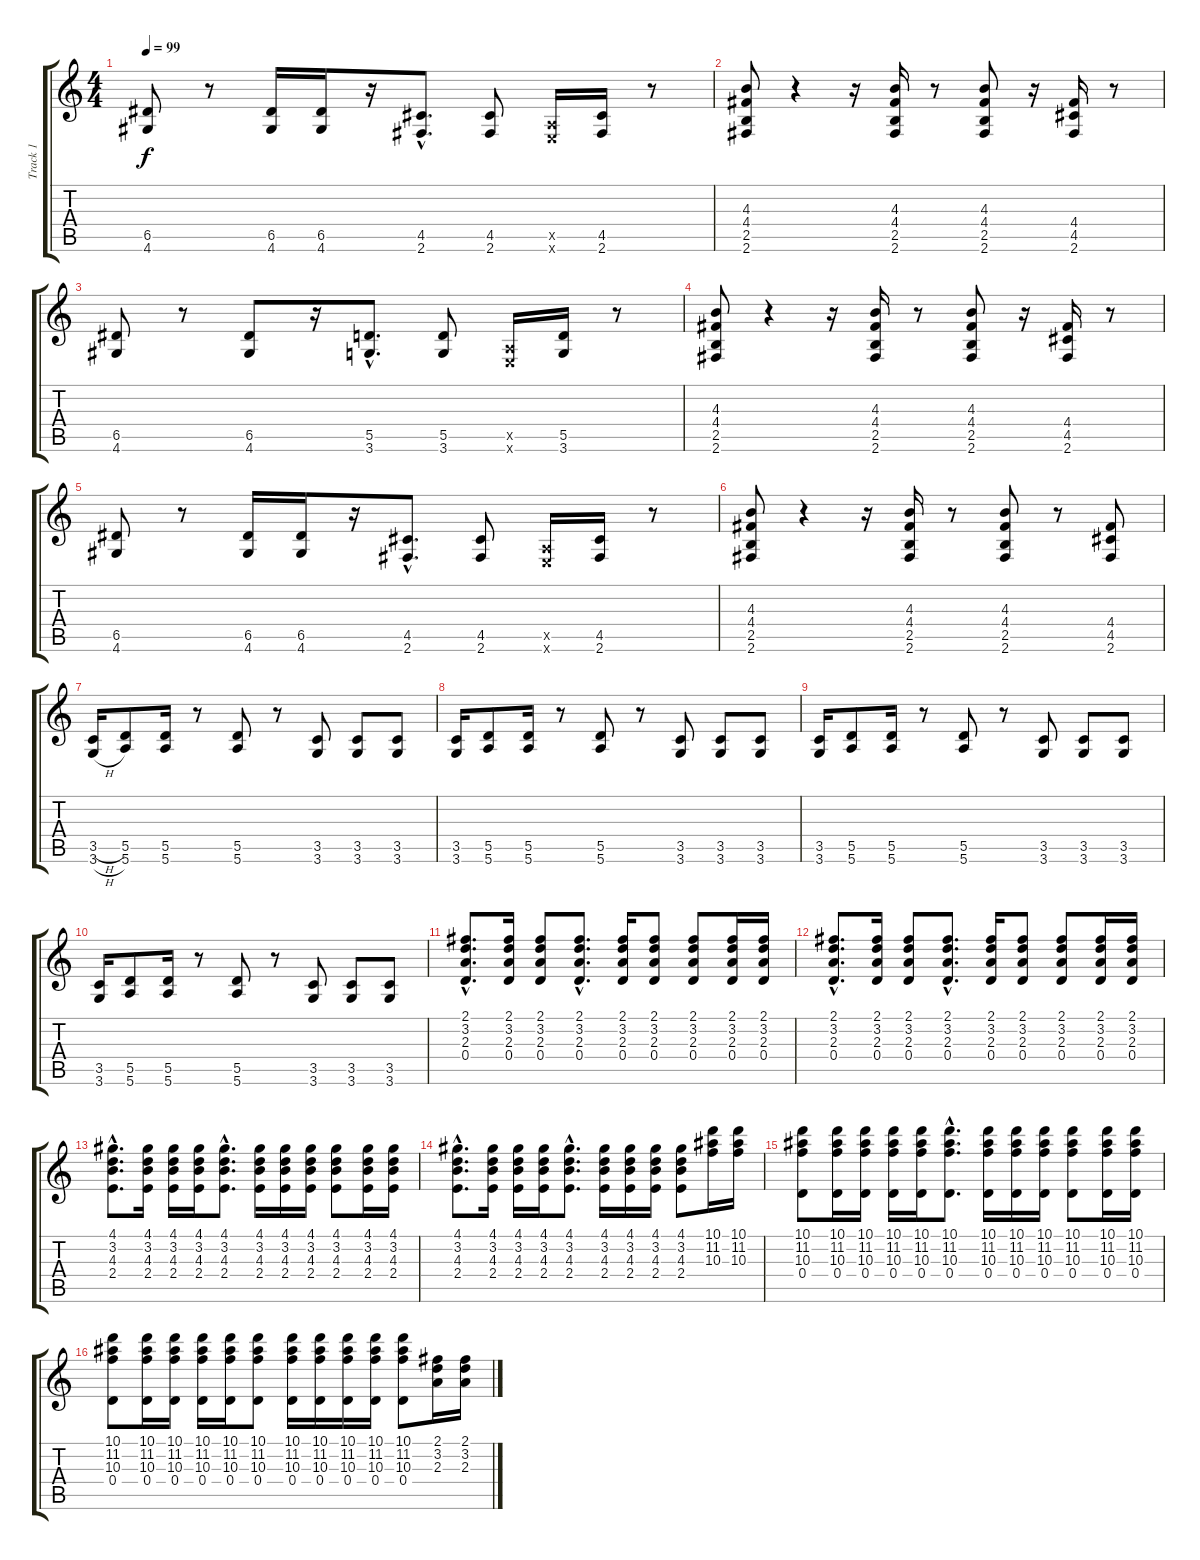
\track ("Track 1" "Track 1") {instrument distortionguitar}
\staff {score tabs}
\tuning (E4 B3 G3 D3 A2 E2) {hide}
\ts (4 4)
\tempo 99
\clef g2
\ks c
(6.5 4.6).8{dy f} r.8 (6.5 4.6).16 (6.5 4.6).16 r.16 (4.5{hac} 2.6{hac}).8{d} (4.5 2.6).8 (0.5{x} 0.6{x}).16 (4.5 2.6).16 r.8 |
(4.3 4.4 2.5 2.6).8 r.4 r.16 (4.3 4.4 2.5 2.6).16 r.8 (4.3 4.4 2.5 2.6).8 r.16 (4.4 4.5 2.6).16 r.8 |
(6.5 4.6).8 r.8 (6.5 4.6).8 r.16 (5.5{hac} 3.6{hac}).8{d} (5.5 3.6).8 (0.5{x} 0.6{x}).16 (5.5 3.6).16 r.8 |
(4.3 4.4 2.5 2.6).8 r.4 r.16 (4.3 4.4 2.5 2.6).16 r.8 (4.3 4.4 2.5 2.6).8 r.16 (4.4 4.5 2.6).16 r.8 |
(6.5 4.6).8 r.8 (6.5 4.6).16 (6.5 4.6).16 r.16 (4.5{hac} 2.6{hac}).8{d} (4.5 2.6).8 (0.5{x} 0.6{x}).16 (4.5 2.6).16 r.8 |
(4.3 4.4 2.5 2.6).8 r.4 r.16 (4.3 4.4 2.5 2.6).16 r.8 (4.3 4.4 2.5 2.6).8 r.8 (4.4 4.5 2.6).8 |
(3.5{h} 3.6{h}).16 (5.5 5.6).8 (5.5 5.6).16 r.8 (5.5 5.6).8 r.8 (3.5 3.6).8 (3.5 3.6).8 (3.5 3.6).8 |
(3.5 3.6).16 (5.5 5.6).8 (5.5 5.6).16 r.8 (5.5 5.6).8 r.8 (3.5 3.6).8 (3.5 3.6).8 (3.5 3.6).8 |
(3.5 3.6).16 (5.5 5.6).8 (5.5 5.6).16 r.8 (5.5 5.6).8 r.8 (3.5 3.6).8 (3.5 3.6).8 (3.5 3.6).8 |
(3.5 3.6).16 (5.5 5.6).8 (5.5 5.6).16 r.8 (5.5 5.6).8 r.8 (3.5 3.6).8 (3.5 3.6).8 (3.5 3.6).8 |
(2.1{hac} 3.2{hac} 2.3{hac} 0.4{hac}).8{d} (2.1 3.2 2.3 0.4).16 (2.1 3.2 2.3 0.4).8 (2.1{hac} 3.2{hac} 2.3{hac} 0.4{hac}).8{d} (2.1 3.2 2.3 0.4).16 (2.1 3.2 2.3 0.4).8 (2.1 3.2 2.3 0.4).8 (2.1 3.2 2.3 0.4).16 (2.1 3.2 2.3 0.4).16 |
(2.1{hac} 3.2{hac} 2.3{hac} 0.4{hac}).8{d} (2.1 3.2 2.3 0.4).16 (2.1 3.2 2.3 0.4).8 (2.1{hac} 3.2{hac} 2.3{hac} 0.4{hac}).8{d} (2.1 3.2 2.3 0.4).16 (2.1 3.2 2.3 0.4).8 (2.1 3.2 2.3 0.4).8 (2.1 3.2 2.3 0.4).16 (2.1 3.2 2.3 0.4).16 |
(4.1{hac} 3.2{hac} 4.3{hac} 2.4{hac}).8{d} (4.1 3.2 4.3 2.4).16 (4.1 3.2 4.3 2.4).16 (4.1 3.2 4.3 2.4).16 (4.1{hac} 3.2{hac} 4.3{hac} 2.4{hac}).8{d} (4.1 3.2 4.3 2.4).16 (4.1 3.2 4.3 2.4).16 (4.1 3.2 4.3 2.4).16 (4.1 3.2 4.3 2.4).8 (4.1 3.2 4.3 2.4).16 (4.1 3.2 4.3 2.4).16 |
(4.1{hac} 3.2{hac} 4.3{hac} 2.4{hac}).8{d} (4.1 3.2 4.3 2.4).16 (4.1 3.2 4.3 2.4).16 (4.1 3.2 4.3 2.4).16 (4.1{hac} 3.2{hac} 4.3{hac} 2.4{hac}).8{d} (4.1 3.2 4.3 2.4).16 (4.1 3.2 4.3 2.4).16 (4.1 3.2 4.3 2.4).16 (4.1 3.2 4.3 2.4).8 (10.1 11.2 10.3).16 (10.1 11.2 10.3).16 |
(10.1 11.2 10.3 0.4).8 (10.1 11.2 10.3 0.4).16 (10.1 11.2 10.3 0.4).16 (10.1 11.2 10.3 0.4).16 (10.1 11.2 10.3 0.4).16 (10.1{hac} 11.2{hac} 10.3{hac} 0.4{hac}).8{d} (10.1 11.2 10.3 0.4).16 (10.1 11.2 10.3 0.4).16 (10.1 11.2 10.3 0.4).16 (10.1 11.2 10.3 0.4).8 (10.1 11.2 10.3 0.4).16 (10.1 11.2 10.3 0.4).16 |
(10.1 11.2 10.3 0.4).8 (10.1 11.2 10.3 0.4).16 (10.1 11.2 10.3 0.4).16 (10.1 11.2 10.3 0.4).16 (10.1 11.2 10.3 0.4).16 (10.1 11.2 10.3 0.4).8 (10.1 11.2 10.3 0.4).16 (10.1 11.2 10.3 0.4).16 (10.1 11.2 10.3 0.4).16 (10.1 11.2 10.3 0.4).16 (10.1 11.2 10.3 0.4).8 (2.1 3.2 2.3).16 (2.1 3.2 2.3).16
